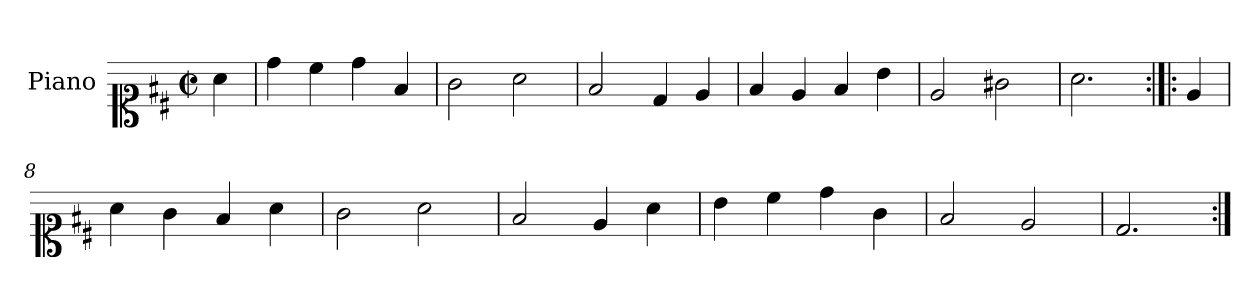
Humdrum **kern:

**kern
*part1
*staff1
*I"Piano
*I'Pno.
*clefC1
*k[f#c#]
*M2/2
*met(c|)
=
4a\
=1
4dd\
4cc#\
4dd\
4f#/
=2
2g\
2a\
=3
2f#/
4d/
4e/
=4
4f#/
4e/
4f#/
4b\
=5
2e/
2g#X\
=6
2.a\
=7:|!|:
4e/
=8
4a\
4g\
4f#/
4a\
=9
2g\
2a\
!!LO:LB:g=z
=10
2f#/
4e/
4a\
=11
4b\
4cc#\
4dd\
4g\
=12
2f#/
2e/
=13
2.d/
=:|!
*-
